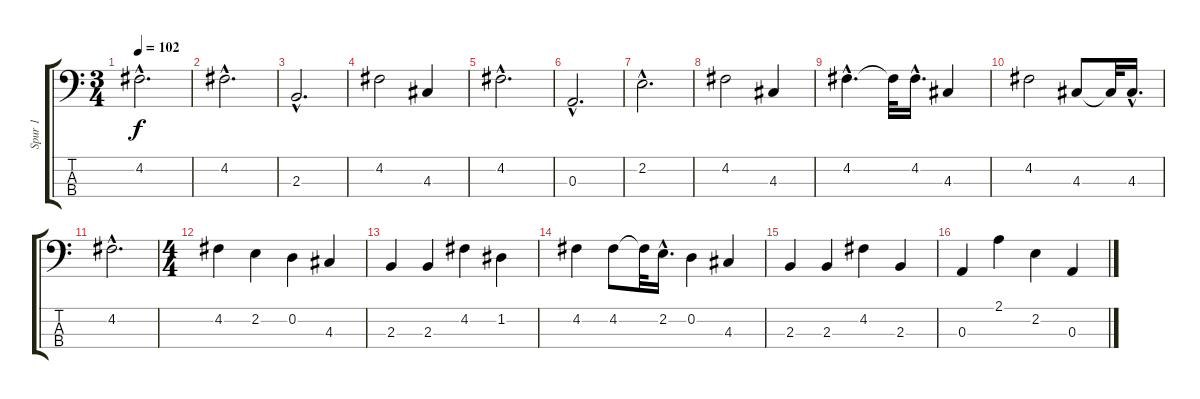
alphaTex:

\track ("Spur 1" "Spur 1") {instrument fretlessbass}
\staff {score tabs}
\tuning (G2 D2 A1 E1) {hide}
\ts (3 4)
\tempo 102
\clef f4
\ks c
4.2{hac}.2{d dy f} |
4.2{hac}.2{d} |
2.3{hac}.2{d} |
4.2.2 4.3.4 |
4.2{hac}.2{d} |
0.3{hac}.2{d} |
2.2{hac}.2{d} |
4.2.2 4.3.4 |
4.2{hac}.4{d} 4.2{t}.32 4.2{hac}.16{d} 4.3.4 |
4.2.2 4.3.8 4.3{t}.32 4.3{hac}.16{d} |
4.2{hac}.2{d} |
\ts (4 4)
4.2.4 2.2.4 0.2.4 4.3.4 |
2.3.4 2.3.4 4.2.4 1.2.4 |
4.2.4 4.2.8 4.2{t}.32 2.2{hac}.16{d} 0.2.4 4.3.4 |
2.3.4 2.3.4 4.2.4 2.3.4 |
0.3.4 2.1.4 2.2.4 0.3.4
